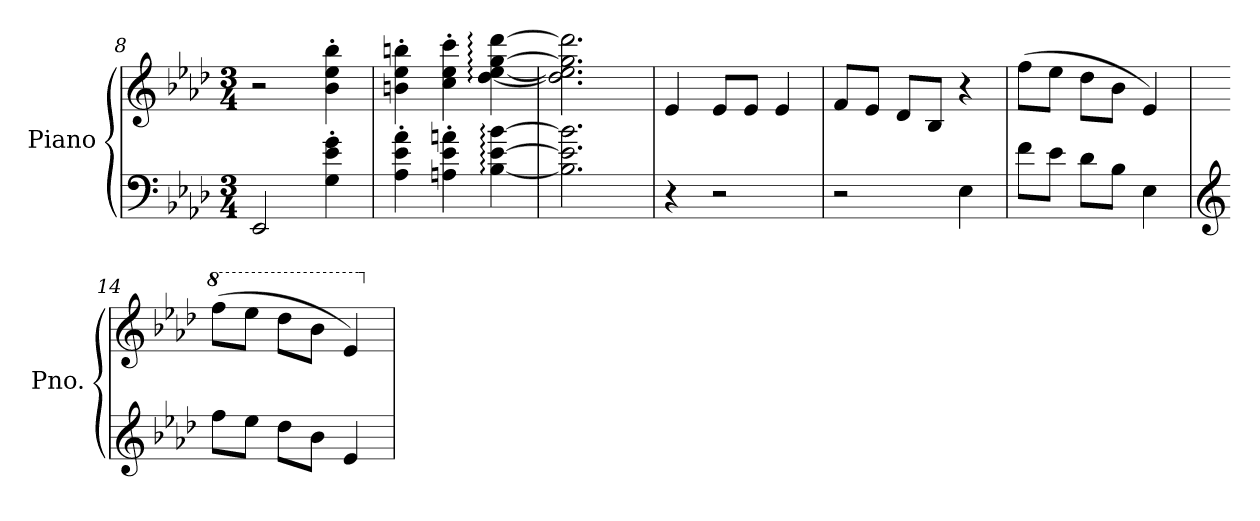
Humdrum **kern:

**kern	**kern
*part1	*part1
*staff2	*staff1
*I"Piano	*
*I'Pno.	*
*clefF4	*clefG2
*k[b-e-a-d-]	*k[b-e-a-d-]
*M3/4	*M3/4
=8	=8
2EE-/	2r
4G\' 4e-\' 4g\'	4b-\' 4ee-\' 4bb-\'
!!LO:LB:g=z
=9	=9
4A-\' 4e-\' 4a-\'	4bn\' 4ee-\' 4bbn\'
4An\' 4e-\' 4an\'	4cc\' 4ee-\' 4ccc\'
[4B-\: [4e-\: [4b-\:	[4dd-\: [4ee-\: [4gg\: [4ddd-\:
=10	=10
*	*MM200
2.B-\] 2.e-\] 2.b-\]	2.dd-\] 2.ee-\] 2.gg\] 2.ddd-\]
=11	=11
*	*MM245
4r	4e-/
2r	8e-/L
.	8e-/J
.	4e-/
=12	=12
2r	(8f/L
.	8e-/J
.	8d-/L
.	8B-/J
4E-\)	4r
=13	=13
8f\L	(8ff\L
8e-\J	8ee-\J
8d-\L	8dd-\L
8B-\J	8b-\J
4E-\	4e-/)
=14	=14
*clefG2	*
*	*8va
8ff\L	(8fff\L
8ee-\J	8eee-\J
8dd-\L	8ddd-\L
8b-\J	8bb-\J
4e-/	4ee-/)
*	*X8va
=	=
*-	*-
